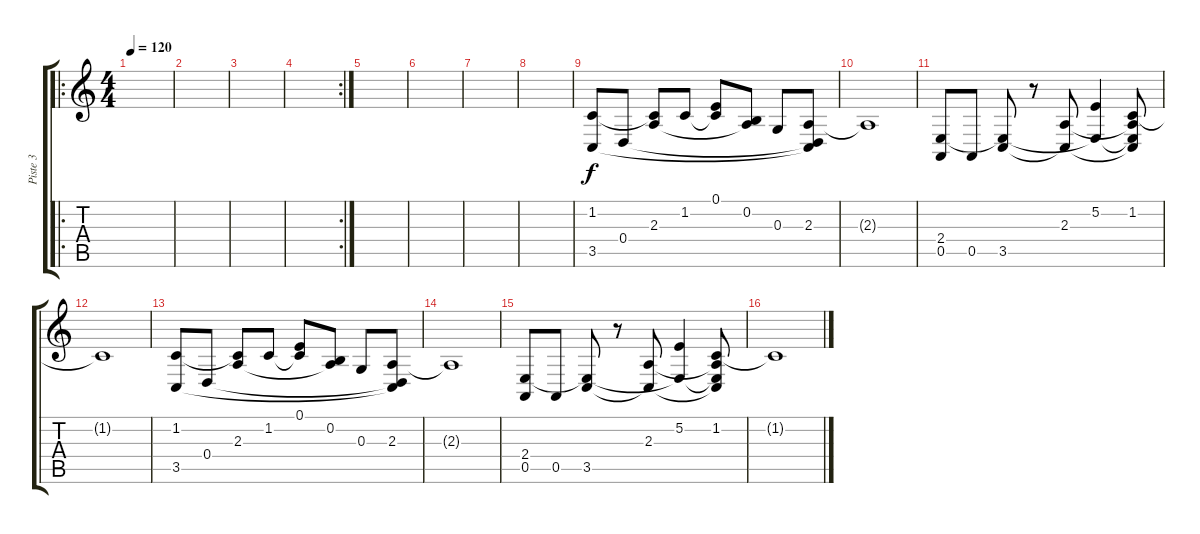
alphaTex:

\track ("Piste 3" "Piste 3") {instrument acousticgrandpiano}
\staff {score tabs}
\tuning (E4 B3 G3 D3 A2 E2) {hide}
\ro
\ts (4 4)
\tempo 120
\clef g2
\ks c
|
|
|
\rc 2
|
|
|
|
|
(1.2 3.5).8 0.4.8 (1.2{t} 2.3).8 1.2.8 (0.1 1.2{t}).8 (0.2 2.3{t}).8 0.3.8 (2.3 0.4{t} 3.5{t}).8 |
2.3{t}.1 |
(2.4 0.5).8 0.5.8 (2.4{t} 3.5).8 r.8 (2.3 3.5{t}).8 (5.2 2.4{t}).4 (1.2 2.3{t} 2.4{t} 3.5{t}).8 |
1.2{t}.1 |
(1.2 3.5).8 0.4.8 (1.2{t} 2.3).8 1.2.8 (0.1 1.2{t}).8 (0.2 2.3{t}).8 0.3.8 (2.3 0.4{t} 3.5{t}).8 |
2.3{t}.1 |
(2.4 0.5).8 0.5.8 (2.4{t} 3.5).8 r.8 (2.3 3.5{t}).8 (5.2 2.4{t}).4 (1.2 2.3{t} 2.4{t} 3.5{t}).8 |
1.2{t}.1
